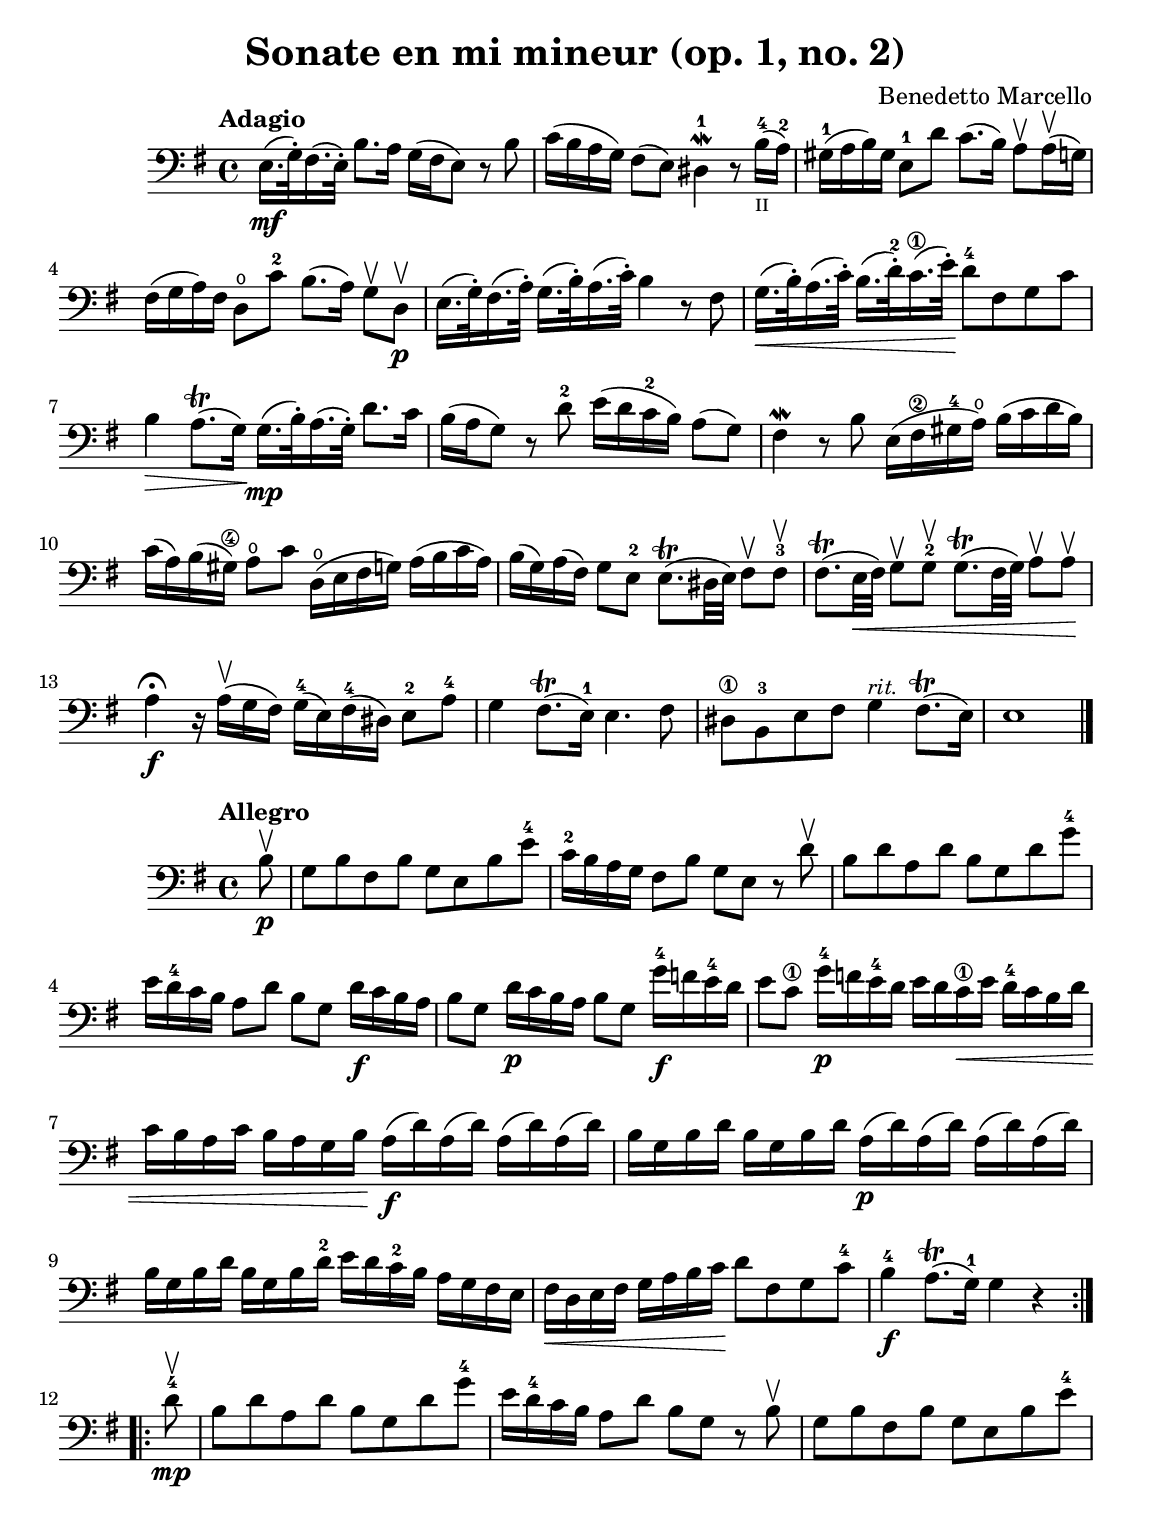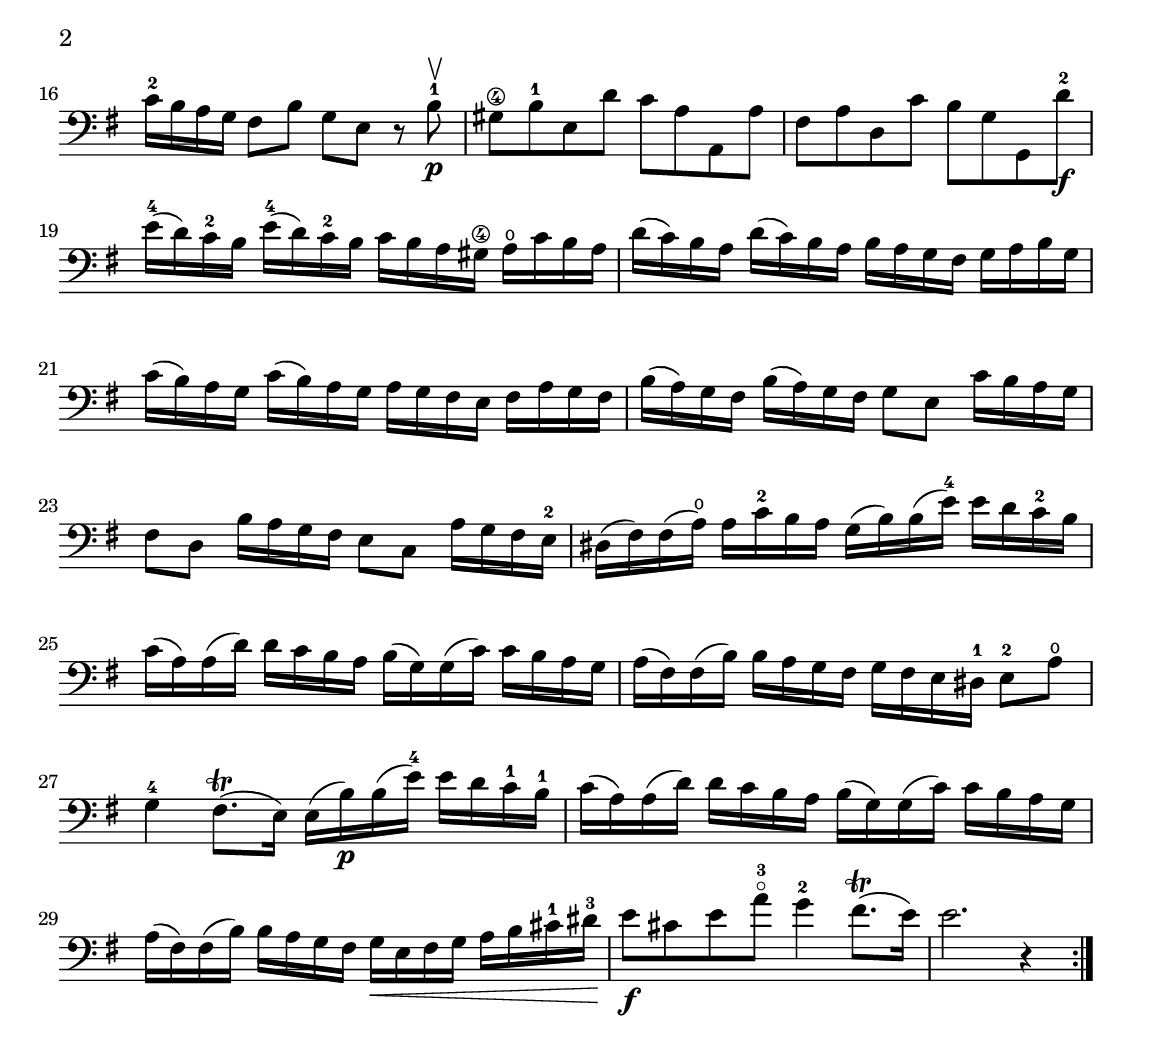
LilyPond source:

#(set-global-staff-size 21)

\version "2.18.2"

\header {
  title    = "Sonate en mi mineur (op. 1, no. 2)"
  composer = "Benedetto Marcello"
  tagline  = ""
}

\language "italiano"

% iPad Pro 12.9

\paper {
  paper-width  = 195\mm
  paper-height = 260\mm
}

\score {
  \new Staff {
    \tempo Adagio
    \clef bass
    \time 4/4
    \key mi \minor
    \override Hairpin.to-barline = ##f
    mi16.\mf(sol32\staccato) fad16.(mi32\staccato)
    si8. la16 sol16(fad16 mi8)
    r8 si8                                                 % 1
    do'16(si16 la16 sol16) fad8(mi8)
    red4-1\mordent r8
    si16-4_\markup{\teeny II}(la16-2)                      % 2
    sold16-1(la16 si16) sold16
    mi8-1 re'8 do'8.(si16)
    la8\upbow la16\upbow(sol16)                            % 3
    fad16(sol16 la16) fad16 re8\open do'8-2
    si8.(la16) sol8\upbow re8\upbow\p                      % 4
    mi16.(sol32\staccato) fad16.(la32\staccato)
    sol16.(si32\staccato) la16.(do'32\staccato)
    si4 r8 fad8                                            % 5
    sol16.\<(si32\staccato) la16.(do'32\staccato)
    si16.(re'32-2\staccato)
    do'16.-\1(mi'32\staccato)\!
    re'8-4 fad8 sol8 do'8                                  % 6
    si4\> la8.\trill(sol16)\!
    sol16.\mp(si32\staccato) la16.(sol32\staccato)
    re'8. do'16                                            % 7
    si16(la16 sol8) r8 re'8-2
    mi'16(re'16 do'16-2 si16) la8(sol8)                    % 8
    fad4\mordent r8 si8
    mi16(fad16-\2 sold16-4 la16\open)
    si16(do'16 re'16 si16)                                 % 9
    do'16(la16) si16(sold16-\4)
    la8\open do'8 re16\open(mi16 fad16 sol16)
    la16(si16 do'16 la16)                                  % 10
    si16(sol16) la16(fad16) sol8 mi8-2
    mi8.\trill(red32 mi32) fad8\upbow fad8-3\upbow         % 11
    fad8.\trill(mi32\< fad32) sol8\upbow sol8-2\upbow
    sol8.\trill(fad32 sol32) la8\upbow la8\upbow\!         % 12
    la4\fermata\f r16 la16\upbow(sol16 fad16)
    sol16-4(mi16) fad16-4(red16) mi8-2 la8-4               % 13
    sol4 fad8.\trill(mi16-1) mi4. fad8                     % 14
    red8-\1 si,8-3
    mi8 fad8 sol4^\markup{\small\italic "rit."}
    fad8.\trill(mi16)                                      % 15
    mi1                                                    % 17
    \bar "|."
  }
}

\new score {
  \new Staff {
    \tempo Allegro
    \clef bass
    \time 4/4
    \key mi \minor
    \override Hairpin.to-barline = ##f
    \repeat volta 2 {
      \partial 8
      si8\upbow\p                                           % 0
      sol8 si8 fad8 si8 sol8 mi8 si8 mi'8-4                 % 1
      do'16-2 si16 la16 sol16 fad8 si8
      sol8 mi8 r8 re'8\upbow                                % 2
      si8 re'8 la8 re'8 si8 sol8 re'8 sol'8-4               % 3
      mi'16 re'16-4 do'16 si16 la8 re'8 si8 sol8
      re'16\f do'16 si16 la16                               % 4
      si8 sol8 re'16\p do'16 si16 la16 si8 sol8
      sol'16-4\f fa'16 mi'16-4 re'16                        % 5
      mi'8 do'8-\1 sol'16-4\p
      fa'16 mi'16-4 re'16
      mi'16 re'16 do'16-\1\< mi'16
      re'16-4 do'16 si16 re'16                              % 6
      do'16 si16 la16 do'16
      si16 la16 sol16 si16\!
      la16\f(re'16) la16(re'16) la16(re'16) la16(re'16)     % 7
      si16 sol16 si16 re'16
      si16 sol16 si16 re'16
      la16\p(re'16) la16(re'16) la16(re'16) la16(re'16)     % 8
      si16 sol16 si16 re'16
      si16 sol16 si16 re'16-2
      mi'16 re'16 do'16-2 si16
      la16 sol16 fad16 mi16                                 % 9
      fad16\< re16 mi16 fad16
      sol16 la16 si16 do'16\!
      re'8 fad8 sol8 do'8-4                                 % 10
      si4-4\f la8.\trill(sol16-1) sol4 r4                   % 11
    }
    \repeat volta 2 {
      \partial 8
      re'8-4\mp\upbow                                       % 0
      si8 re'8 la8 re'8 si8 sol8 re'8 sol'8-4               % 12
      mi'16 re'16-4 do'16 si16 la8 re'8
      si8 sol8 r8 si8\upbow                                 % 13
      sol8 si8 fad8 si8 sol8 mi8 si8 mi'8-4                 % 14
      do'16-2 si16 la16 sol16 fad8 si8
      sol8 mi8 r8 si8-1\p\upbow                             % 15
      sold8-\4 si8-1 mi8 re'8 do'8 la8 la,8 la8             % 16
      fad8 la8 re8 do'8 si8 sol8 sol,8 re'8-2\f             % 17
      mi'16-4(re'16) do'16-2 si16
      mi'16-4(re'16) do'16-2 si16
      do'16 si16 la16 sold16-\4
      la16\open do'16 si16 la16                             % 18
      re'16(do'16) si16 la16
      re'16(do'16) si16 la16
      si16 la16 sol16 fad16
      sol16 la16 si16 sol16                                 % 19
      do'16(si16) la16 sol16
      do'16(si16) la16 sol16
      la16 sol16 fad16 mi16
      fad16 la16 sol16 fad16                                % 20
      si16(la16) sol16 fad16
      si16(la16) sol16 fad16
      sol8 mi8 do'16 si16 la16 sol16                        % 21
      fad8 re8 si16 la16 sol16 fad16
      mi8 do8
      la16 sol16 fad16 mi16-2                               % 22
      red16(fad16) fad16(la16\open)
      la16 do'16-2 si16 la16
      sol16(si16) si16(mi'16-4)
      mi'16 re'16 do'16-2 si16                              % 23
      do'16(la16) la16(re'16)
      re'16 do'16 si16 la16
      si16(sol16) sol16(do'16)
      do'16 si16 la16 sol16                                 % 24
      la16(fad16) fad16(si16)
      si16 la16 sol16 fad16
      sol16 fad16 mi16 red16-1
      mi8-2 la8\open                                        % 25
      sol4-4 fad8.\trill(mi16)
      mi16(si16\p) si16(mi'16-4)
      mi'16 re'16 do'16-1 si16-1                            % 26
      do'16(la16) la16(re'16)
      re'16 do'16 si16 la16
      si16(sol16) sol16(do'16)
      do'16 si16 la16 sol16                                 % 27
      la16(fad16) fad16(si16)
      si16 la16 sol16 fad16
      sol16\< mi16 fad16 sol16
      la16 si16 dod'16-1 red'16-3\!                         % 28
      mi'8\f dod'8 mi'8 la'8-3\flageolet
      sol'4-2 fad'8.\trill(mi'16)                           % 29
      mi'2. r4                                              % 30
    }
  }
}
